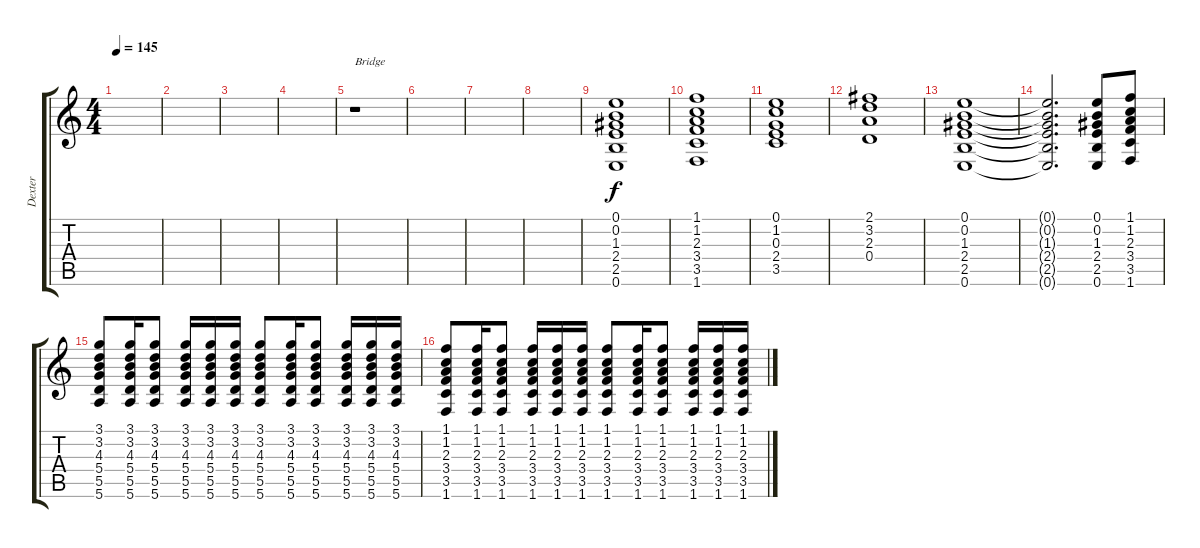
\track ("Dexter" "Dexter") {instrument electricguitarclean}
\staff {score tabs}
\tuning (E4 B3 G3 D3 A2 E2) {hide}
\ts (4 4)
\tempo 145
\clef g2
\ks c
|
|
|
|
r.1{txt "Bridge"} |
|
|
|
(0.1 0.2 1.3 2.4 2.5 0.6).1 |
(1.1 1.2 2.3 3.4 3.5 1.6).1 |
(0.1 1.2 0.3 2.4 3.5).1 |
(2.1 3.2 2.3 0.4).1 |
(0.1 0.2 1.3 2.4 2.5 0.6).1 |
(0.1{t} 0.2{t} 1.3{t} 2.4{t} 2.5{t} 0.6{t}).2{d} (0.1 0.2 1.3 2.4 2.5 0.6).8 (1.1 1.2 2.3 3.4 3.5 1.6).8 |
(3.1 3.2 4.3 5.4 5.5 5.6).8 (3.1 3.2 4.3 5.4 5.5 5.6).16 (3.1 3.2 4.3 5.4 5.5 5.6).8 (3.1 3.2 4.3 5.4 5.5 5.6).16 (3.1 3.2 4.3 5.4 5.5 5.6).16 (3.1 3.2 4.3 5.4 5.5 5.6).16 (3.1 3.2 4.3 5.4 5.5 5.6).8 (3.1 3.2 4.3 5.4 5.5 5.6).16 (3.1 3.2 4.3 5.4 5.5 5.6).8 (3.1 3.2 4.3 5.4 5.5 5.6).16 (3.1 3.2 4.3 5.4 5.5 5.6).16 (3.1 3.2 4.3 5.4 5.5 5.6).16 |
(1.1 1.2 2.3 3.4 3.5 1.6).8 (1.1 1.2 2.3 3.4 3.5 1.6).16 (1.1 1.2 2.3 3.4 3.5 1.6).8 (1.1 1.2 2.3 3.4 3.5 1.6).16 (1.1 1.2 2.3 3.4 3.5 1.6).16 (1.1 1.2 2.3 3.4 3.5 1.6).16 (1.1 1.2 2.3 3.4 3.5 1.6).8 (1.1 1.2 2.3 3.4 3.5 1.6).16 (1.1 1.2 2.3 3.4 3.5 1.6).8 (1.1 1.2 2.3 3.4 3.5 1.6).16 (1.1 1.2 2.3 3.4 3.5 1.6).16 (1.1 1.2 2.3 3.4 3.5 1.6).16
